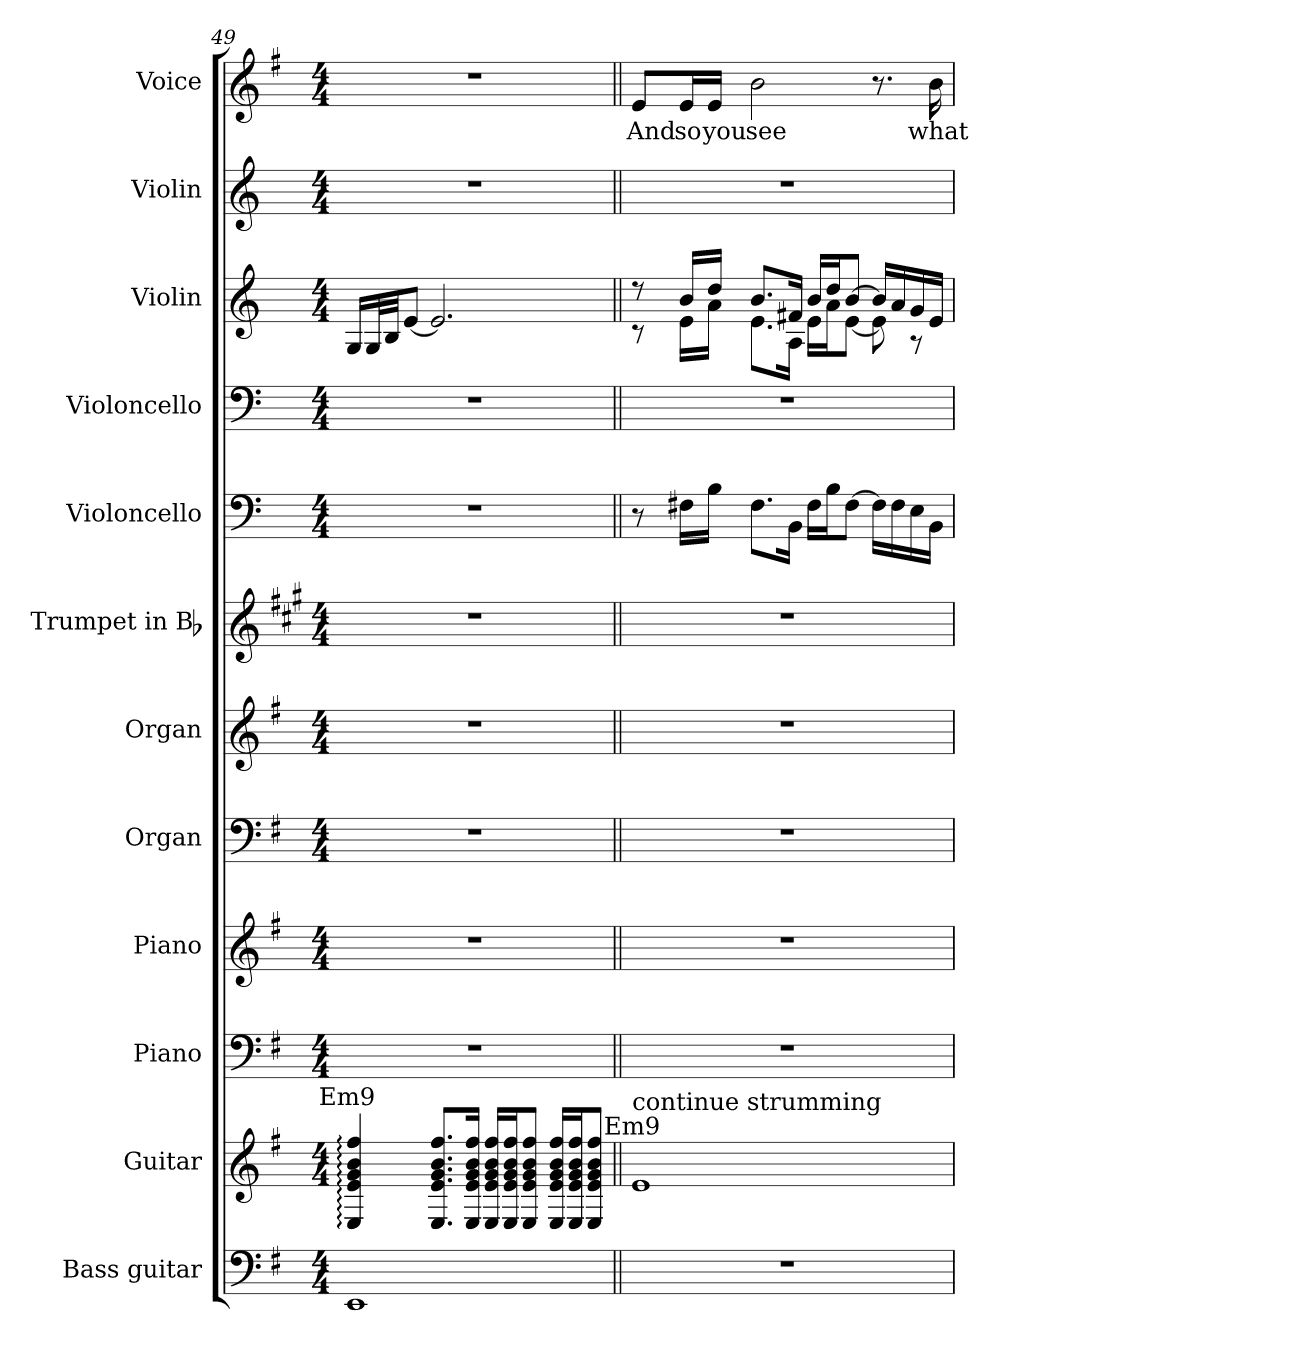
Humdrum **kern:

**kern	**kern	**kern	**kern	**kern	**kern	**kern	**kern	**kern	**kern	**kern	**kern	**text
*part12	*part11	*part10	*part9	*part8	*part7	*part6	*part5	*part4	*part3	*part2	*part1	*part1
*staff12	*staff11	*staff10	*staff9	*staff8	*staff7	*staff6	*staff5	*staff4	*staff3	*staff2	*staff1	*staff1
*I"Bass guitar	*I"Guitar	*I"Piano	*I"Piano	*I"Organ	*I"Organ	*I"Trumpet in Bb	*I"Violoncello	*I"Violoncello	*I"Violin	*I"Violin	*I"Voice	*
*I'Bass	*I'Guit.	*I'Pno	*I'Pno	*I'Org.	*I'Org.	*I'Tpt	*I'Vc.	*I'Vc.	*I'Vln	*I'Vln	*I'Voice	*
!!LO:PB:g=z
*clefF4	*clefG2	*clefF4	*clefG2	*clefF4	*clefG2	*clefG2	*clefF4	*clefF4	*clefG2	*clefG2	*clefG2	*
*ITrd7c12	*ITrd7c12	*	*	*	*	*ITrd1c2	*	*	*	*	*	*
*k[f#]	*k[f#]	*k[f#]	*k[f#]	*k[f#]	*k[f#]	*k[f#]	*k[]	*k[]	*k[]	*k[]	*k[f#]	*
*G:	*G:	*G:	*G:	*G:	*G:	*G:	*C:	*C:	*C:	*C:	*G:	*
*M4/4	*M4/4	*M4/4	*M4/4	*M4/4	*M4/4	*M4/4	*M4/4	*M4/4	*M4/4	*M4/4	*M4/4	*
=49	=49	=49	=49	=49	=49	=49	=49	=49	=49	=49	=49	=49
!	!LO:TX:a:cj:t=Em9	!	!	!	!	!	!	!	!	!	!	!
1EEEi	4EEi/: 4Ei: 4Gi: 4Bi: 4f#i:	1r	1r	1r	1r	1r	1r	1r	16Gi/LL	1r	1r	.
.	.	.	.	.	.	.	.	.	32Gi/L	.	.	.
.	.	.	.	.	.	.	.	.	32Bi/JJ	.	.	.
.	.	.	.	.	.	.	.	.	[8ei/J	.	.	.
.	8.EEi/ 8.Ei 8.Gi 8.Bi 8.f#iL	.	.	.	.	.	.	.	2.ei/]	.	.	.
.	16EEi/ 16Ei 16Gi 16Bi 16f#iJk	.	.	.	.	.	.	.	.	.	.	.
.	16EEi/ 16Ei 16Gi 16Bi 16f#iLL	.	.	.	.	.	.	.	.	.	.	.
.	16EEi/ 16Ei 16Gi 16Bi 16f#iJ	.	.	.	.	.	.	.	.	.	.	.
.	8EEi/ 8Ei 8Gi 8Bi 8f#iJ	.	.	.	.	.	.	.	.	.	.	.
.	16EEi/ 16Ei 16Gi 16Bi 16f#iLL	.	.	.	.	.	.	.	.	.	.	.
.	16EEi/ 16Ei 16Gi 16Bi 16f#iJ	.	.	.	.	.	.	.	.	.	.	.
.	8EEi/ 8Ei 8Gi 8Bi 8f#iJ	.	.	.	.	.	.	.	.	.	.	.
=50||	=50||	=50||	=50||	=50||	=50||	=50||	=50||	=50||	=50||	=50||	=50||	=50||
*	*	*	*	*	*	*	*	*	*^	*	*	*
!	!LO:TX:a:cj:t=Em9	!	!	!	!	!	!	!	!	!	!	!	!
!	!LO:TX:a:t=continue strumming	!	!	!	!	!	!	!	!	!	!	!	!
!	!	!	!	!	!	!	!	!	!	!	!	!	!LO:LY:b:color=#000000
1r	1Ei	1r	1r	1r	1r	1r	8r	1r	8r	8r	1r	8ei/L	And
!	!	!	!	!	!	!	!	!	!	!	!	!	!LO:LY:b:color=#000000
.	.	.	.	.	.	.	16F#i\LL	.	16bi/LL	16ei\LL	.	16ei/L	so
!	!	!	!	!	!	!	!	!	!	!	!	!	!LO:LY:b:color=#000000
.	.	.	.	.	.	.	16Bi\JJ	.	16ddi/JJ	16ai\JJ	.	16ei/JJ	you
!	!	!	!	!	!	!	!	!	!	!	!	!	!LO:LY:b:color=#000000
.	.	.	.	.	.	.	8.F#i\L	.	8.bi/L	8.ei\L	.	2bi\	see
.	.	.	.	.	.	.	16BBi\Jk	.	16f#i/Jk	16Ai\Jk	.	.	.
.	.	.	.	.	.	.	16F#i\LL	.	16bi/LL	16ei\LL	.	.	.
.	.	.	.	.	.	.	16Bi\J	.	16ddi/J	16ai\J	.	.	.
.	.	.	.	.	.	.	[8F#i\J	.	[8bi/J	[8ei\J	.	.	.
.	.	.	.	.	.	.	16F#i\LL]	.	16bi/LL]	8ei\]	.	8.r	.
.	.	.	.	.	.	.	16F#i\	.	16ai/	.	.	.	.
.	.	.	.	.	.	.	16Ei\	.	16gi/	8r	.	.	.
!	!	!	!	!	!	!	!	!	!	!	!	!	!LO:LY:b:color=#000000
.	.	.	.	.	.	.	16BBi\JJ	.	16ei/JJ	.	.	16bi\	what
*	*	*	*	*	*	*	*	*	*v	*v	*	*	*
=	=	=	=	=	=	=	=	=	=	=	=	=
*-	*-	*-	*-	*-	*-	*-	*-	*-	*-	*-	*-	*-
